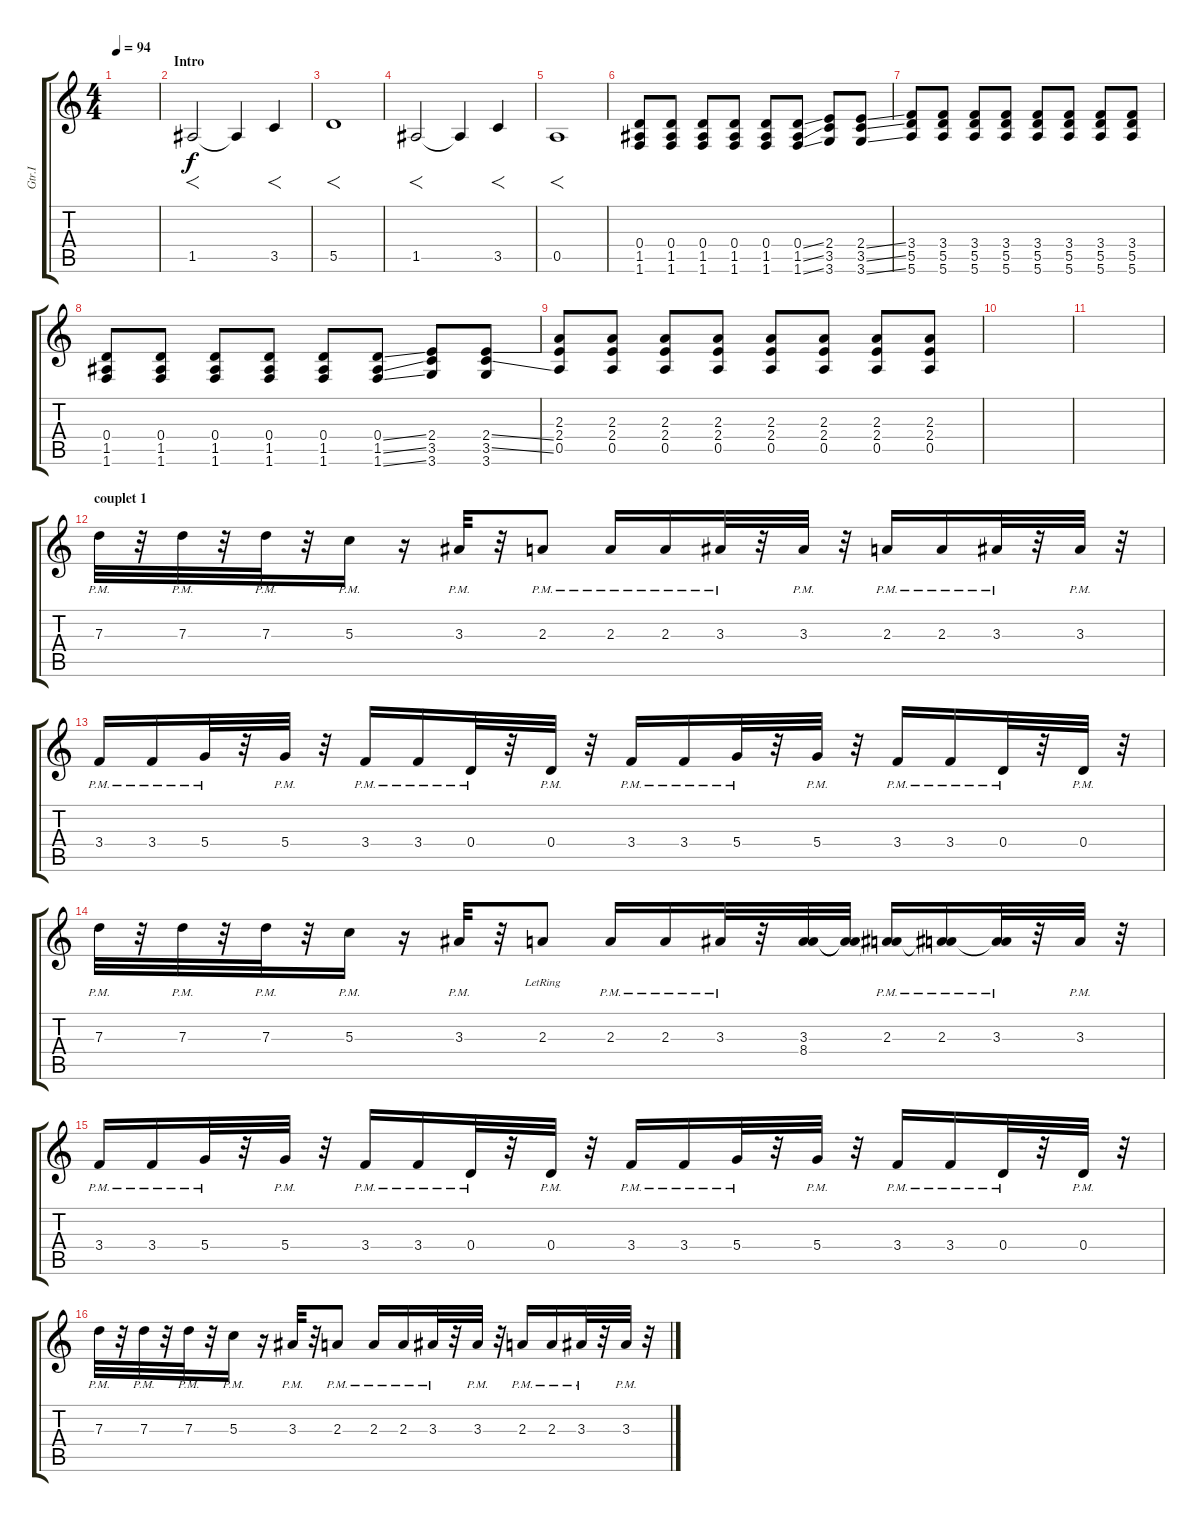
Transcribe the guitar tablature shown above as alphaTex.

\track ("Gtr.I" "Gtr.I") {instrument distortionguitar}
\staff {score tabs}
\tuning (E4 B3 G3 D3 A2 E2) {hide}
\ts (4 4)
\tempo 94
\clef g2
\ks c
|
\section ("" "Intro")
1.5.2{f volume 0 instrument distortionguitar} 1.5{t}.4{volume 11 instrument distortionguitar} 3.5.4{f} |
5.5.1{f} |
1.5.2{f} 1.5{t}.4 3.5.4{f} |
0.5.1{f} |
(0.4 1.5 1.6).8{volume 16} (0.4 1.5 1.6).8 (0.4 1.5 1.6).8 (0.4 1.5 1.6).8 (0.4 1.5 1.6).8 (0.4{ss} 1.5{ss} 1.6{ss}).8 (2.4 3.5 3.6).8 (2.4{ss} 3.5{ss} 3.6{ss}).8 |
(3.4 5.5 5.6).8 (3.4 5.5 5.6).8 (3.4 5.5 5.6).8 (3.4 5.5 5.6).8 (3.4 5.5 5.6).8 (3.4 5.5 5.6).8 (3.4 5.5 5.6).8 (3.4 5.5 5.6).8 |
(0.4 1.5 1.6).8 (0.4 1.5 1.6).8 (0.4 1.5 1.6).8 (0.4 1.5 1.6).8 (0.4 1.5 1.6).8 (0.4{ss} 1.5{ss} 1.6{ss}).8 (2.4 3.5 3.6).8 (2.4{ss} 3.5{ss} 3.6).8 |
(2.3 2.4 0.5).8 (2.3 2.4 0.5).8 (2.3 2.4 0.5).8 (2.3 2.4 0.5).8 (2.3 2.4 0.5).8 (2.3 2.4 0.5).8 (2.3 2.4 0.5).8 (2.3 2.4 0.5).8 |
|
|
\section ("" "couplet 1")
7.3{pm}.32 r.32 7.3{pm}.32 r.32 7.3{pm}.32 r.32 5.3{pm}.16 r.16 3.3{pm}.32 r.32 2.3{pm}.8 2.3{pm}.16 2.3{pm}.16 3.3{pm}.32 r.32 3.3{pm}.32 r.32 2.3{pm}.16 2.3{pm}.16 3.3{pm}.32 r.32 3.3{pm}.32 r.32 |
3.4{pm}.16 3.4{pm}.16 5.4{pm}.32 r.32 5.4{pm}.32 r.32 3.4{pm}.16 3.4{pm}.16 0.4{pm}.32 r.32 0.4{pm}.32 r.32 3.4{pm}.16 3.4{pm}.16 5.4{pm}.32 r.32 5.4{pm}.32 r.32 3.4{pm}.16 3.4{pm}.16 0.4{pm}.32 r.32 0.4{pm}.32 r.32 |
7.3{pm}.32 r.32 7.3{pm}.32 r.32 7.3{pm}.32 r.32 5.3{pm}.16 r.16 3.3{pm}.32 r.32 2.3{lr}.8 2.3{pm}.16 2.3{pm}.16 3.3{pm}.32 r.32 (3.3 8.4).32 (3.3{t} 8.4{t}).32 (2.3{pm} 8.4{t}).16 (2.3{pm} 8.4{t}).16 (3.3{pm} 8.4{t}).32 r.32 3.3{pm}.32 r.32 |
3.4{pm}.16 3.4{pm}.16 5.4{pm}.32 r.32 5.4{pm}.32 r.32 3.4{pm}.16 3.4{pm}.16 0.4{pm}.32 r.32 0.4{pm}.32 r.32 3.4{pm}.16 3.4{pm}.16 5.4{pm}.32 r.32 5.4{pm}.32 r.32 3.4{pm}.16 3.4{pm}.16 0.4{pm}.32 r.32 0.4{pm}.32 r.32 |
7.3{pm}.32 r.32 7.3{pm}.32 r.32 7.3{pm}.32 r.32 5.3{pm}.16 r.16 3.3{pm}.32 r.32 2.3{pm}.8 2.3{pm}.16 2.3{pm}.16 3.3{pm}.32 r.32 3.3{pm}.32 r.32 2.3{pm}.16 2.3{pm}.16 3.3{pm}.32 r.32 3.3{pm}.32 r.32
